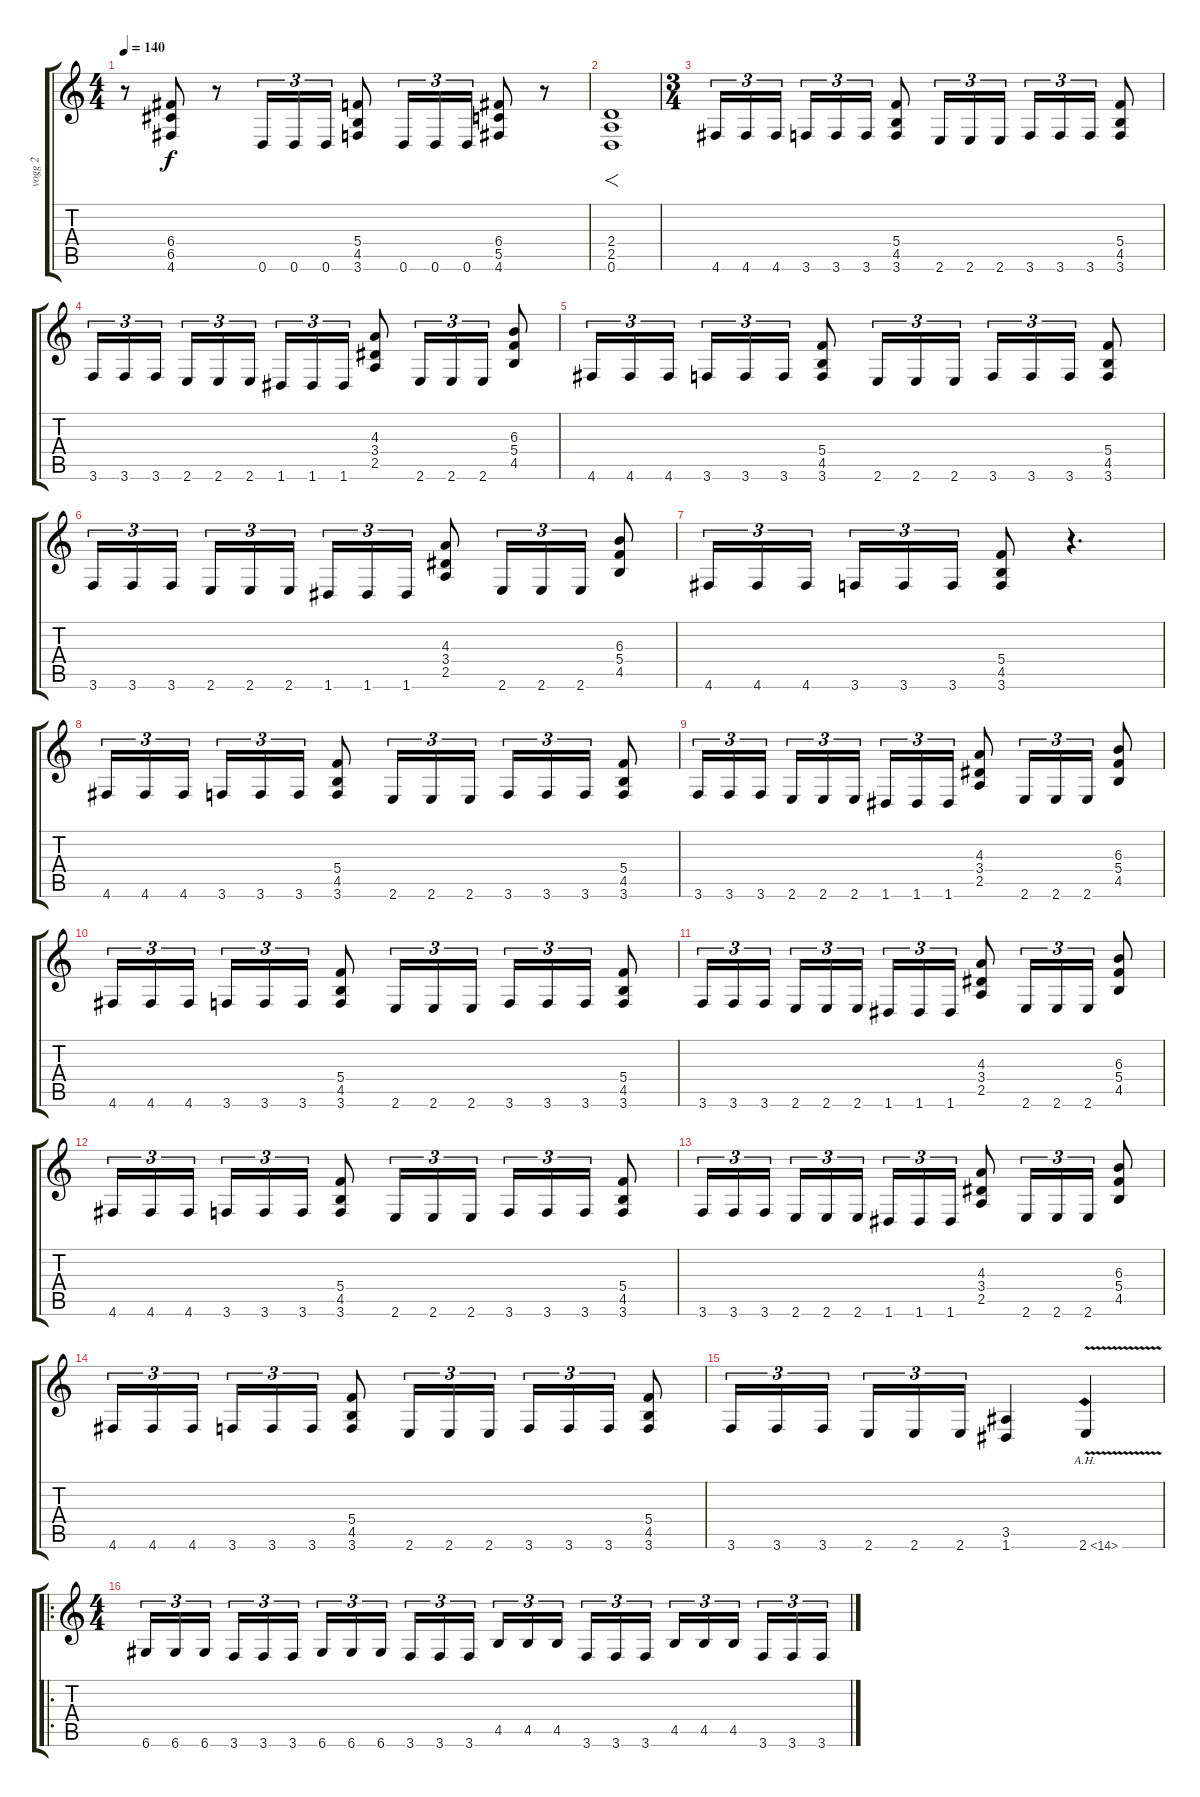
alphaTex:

\track ("vogg 2" "vogg 2") {instrument distortionguitar}
\staff {score tabs}
\tuning (D4 A3 F3 C3 G2 D2) {hide}
\ts (4 4)
\tempo 140
\clef g2
\ks c
r.8{dy f} (6.4 6.5 4.6).8 r.8 0.6.16{tu (3 2)} 0.6.16{tu (3 2)} 0.6.16{tu (3 2)} (5.4 4.5 3.6).8 0.6.16{tu (3 2)} 0.6.16{tu (3 2)} 0.6.16{tu (3 2)} (6.4 5.5 4.6).8 r.8 |
(2.4 2.5 0.6).1{f} |
\ts (3 4)
\section ("" "")
4.6.16{tu (3 2)} 4.6.16{tu (3 2)} 4.6.16{tu (3 2)} 3.6.16{tu (3 2)} 3.6.16{tu (3 2)} 3.6.16{tu (3 2)} (5.4 4.5 3.6).8 2.6.16{tu (3 2)} 2.6.16{tu (3 2)} 2.6.16{tu (3 2)} 3.6.16{tu (3 2)} 3.6.16{tu (3 2)} 3.6.16{tu (3 2)} (5.4 4.5 3.6).8 |
3.6.16{tu (3 2)} 3.6.16{tu (3 2)} 3.6.16{tu (3 2)} 2.6.16{tu (3 2)} 2.6.16{tu (3 2)} 2.6.16{tu (3 2)} 1.6.16{tu (3 2)} 1.6.16{tu (3 2)} 1.6.16{tu (3 2)} (4.3 3.4 2.5).8 2.6.16{tu (3 2)} 2.6.16{tu (3 2)} 2.6.16{tu (3 2)} (6.3 5.4 4.5).8 |
4.6.16{tu (3 2)} 4.6.16{tu (3 2)} 4.6.16{tu (3 2)} 3.6.16{tu (3 2)} 3.6.16{tu (3 2)} 3.6.16{tu (3 2)} (5.4 4.5 3.6).8 2.6.16{tu (3 2)} 2.6.16{tu (3 2)} 2.6.16{tu (3 2)} 3.6.16{tu (3 2)} 3.6.16{tu (3 2)} 3.6.16{tu (3 2)} (5.4 4.5 3.6).8 |
3.6.16{tu (3 2)} 3.6.16{tu (3 2)} 3.6.16{tu (3 2)} 2.6.16{tu (3 2)} 2.6.16{tu (3 2)} 2.6.16{tu (3 2)} 1.6.16{tu (3 2)} 1.6.16{tu (3 2)} 1.6.16{tu (3 2)} (4.3 3.4 2.5).8 2.6.16{tu (3 2)} 2.6.16{tu (3 2)} 2.6.16{tu (3 2)} (6.3 5.4 4.5).8 |
4.6.16{tu (3 2)} 4.6.16{tu (3 2)} 4.6.16{tu (3 2)} 3.6.16{tu (3 2)} 3.6.16{tu (3 2)} 3.6.16{tu (3 2)} (5.4 4.5 3.6).8 r.4{d} |
4.6.16{tu (3 2)} 4.6.16{tu (3 2)} 4.6.16{tu (3 2)} 3.6.16{tu (3 2)} 3.6.16{tu (3 2)} 3.6.16{tu (3 2)} (5.4 4.5 3.6).8 2.6.16{tu (3 2)} 2.6.16{tu (3 2)} 2.6.16{tu (3 2)} 3.6.16{tu (3 2)} 3.6.16{tu (3 2)} 3.6.16{tu (3 2)} (5.4 4.5 3.6).8 |
3.6.16{tu (3 2)} 3.6.16{tu (3 2)} 3.6.16{tu (3 2)} 2.6.16{tu (3 2)} 2.6.16{tu (3 2)} 2.6.16{tu (3 2)} 1.6.16{tu (3 2)} 1.6.16{tu (3 2)} 1.6.16{tu (3 2)} (4.3 3.4 2.5).8 2.6.16{tu (3 2)} 2.6.16{tu (3 2)} 2.6.16{tu (3 2)} (6.3 5.4 4.5).8 |
4.6.16{tu (3 2)} 4.6.16{tu (3 2)} 4.6.16{tu (3 2)} 3.6.16{tu (3 2)} 3.6.16{tu (3 2)} 3.6.16{tu (3 2)} (5.4 4.5 3.6).8 2.6.16{tu (3 2)} 2.6.16{tu (3 2)} 2.6.16{tu (3 2)} 3.6.16{tu (3 2)} 3.6.16{tu (3 2)} 3.6.16{tu (3 2)} (5.4 4.5 3.6).8 |
3.6.16{tu (3 2)} 3.6.16{tu (3 2)} 3.6.16{tu (3 2)} 2.6.16{tu (3 2)} 2.6.16{tu (3 2)} 2.6.16{tu (3 2)} 1.6.16{tu (3 2)} 1.6.16{tu (3 2)} 1.6.16{tu (3 2)} (4.3 3.4 2.5).8 2.6.16{tu (3 2)} 2.6.16{tu (3 2)} 2.6.16{tu (3 2)} (6.3 5.4 4.5).8 |
4.6.16{tu (3 2)} 4.6.16{tu (3 2)} 4.6.16{tu (3 2)} 3.6.16{tu (3 2)} 3.6.16{tu (3 2)} 3.6.16{tu (3 2)} (5.4 4.5 3.6).8 2.6.16{tu (3 2)} 2.6.16{tu (3 2)} 2.6.16{tu (3 2)} 3.6.16{tu (3 2)} 3.6.16{tu (3 2)} 3.6.16{tu (3 2)} (5.4 4.5 3.6).8 |
3.6.16{tu (3 2)} 3.6.16{tu (3 2)} 3.6.16{tu (3 2)} 2.6.16{tu (3 2)} 2.6.16{tu (3 2)} 2.6.16{tu (3 2)} 1.6.16{tu (3 2)} 1.6.16{tu (3 2)} 1.6.16{tu (3 2)} (4.3 3.4 2.5).8 2.6.16{tu (3 2)} 2.6.16{tu (3 2)} 2.6.16{tu (3 2)} (6.3 5.4 4.5).8 |
4.6.16{tu (3 2)} 4.6.16{tu (3 2)} 4.6.16{tu (3 2)} 3.6.16{tu (3 2)} 3.6.16{tu (3 2)} 3.6.16{tu (3 2)} (5.4 4.5 3.6).8 2.6.16{tu (3 2)} 2.6.16{tu (3 2)} 2.6.16{tu (3 2)} 3.6.16{tu (3 2)} 3.6.16{tu (3 2)} 3.6.16{tu (3 2)} (5.4 4.5 3.6).8 |
3.6.16{tu (3 2)} 3.6.16{tu (3 2)} 3.6.16{tu (3 2)} 2.6.16{tu (3 2)} 2.6.16{tu (3 2)} 2.6.16{tu (3 2)} (3.5 1.6).4 2.6{ah 12 v}.4 |
\ro
\ts (4 4)
\section ("" "")
6.6.16{tu (3 2)} 6.6.16{tu (3 2)} 6.6.16{tu (3 2)} 3.6.16{tu (3 2)} 3.6.16{tu (3 2)} 3.6.16{tu (3 2)} 6.6.16{tu (3 2)} 6.6.16{tu (3 2)} 6.6.16{tu (3 2)} 3.6.16{tu (3 2)} 3.6.16{tu (3 2)} 3.6.16{tu (3 2)} 4.5.16{tu (3 2)} 4.5.16{tu (3 2)} 4.5.16{tu (3 2)} 3.6.16{tu (3 2)} 3.6.16{tu (3 2)} 3.6.16{tu (3 2)} 4.5.16{tu (3 2)} 4.5.16{tu (3 2)} 4.5.16{tu (3 2)} 3.6.16{tu (3 2)} 3.6.16{tu (3 2)} 3.6.16{tu (3 2)}
